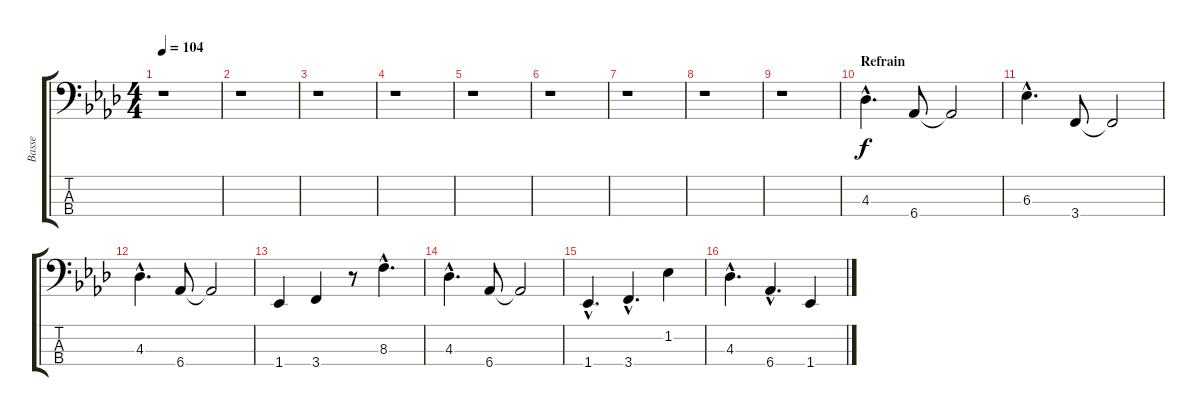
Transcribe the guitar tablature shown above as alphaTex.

\track ("Basse" "Basse") {instrument electricbassfinger}
\staff {score tabs}
\tuning (G2 D2 A1 D1) {hide}
\ts (4 4)
\tempo 104
\clef f4
\ks ab
r.1{dy f} |
r.1 |
r.1 |
r.1 |
r.1 |
r.1 |
r.1 |
r.1 |
r.1 |
\section ("" "Refrain")
4.3{hac}.4{d} 6.4.8 6.4{t}.2 |
6.3{hac}.4{d} 3.4.8 3.4{t}.2 |
4.3{hac}.4{d} 6.4.8 6.4{t}.2 |
1.4.4 3.4.4 r.8 8.3{hac}.4{d} |
4.3{hac}.4{d} 6.4.8 6.4{t}.2 |
1.4{hac}.4{d} 3.4{hac}.4{d} 1.2.4 |
4.3{hac}.4{d} 6.4{hac}.4{d} 1.4.4
